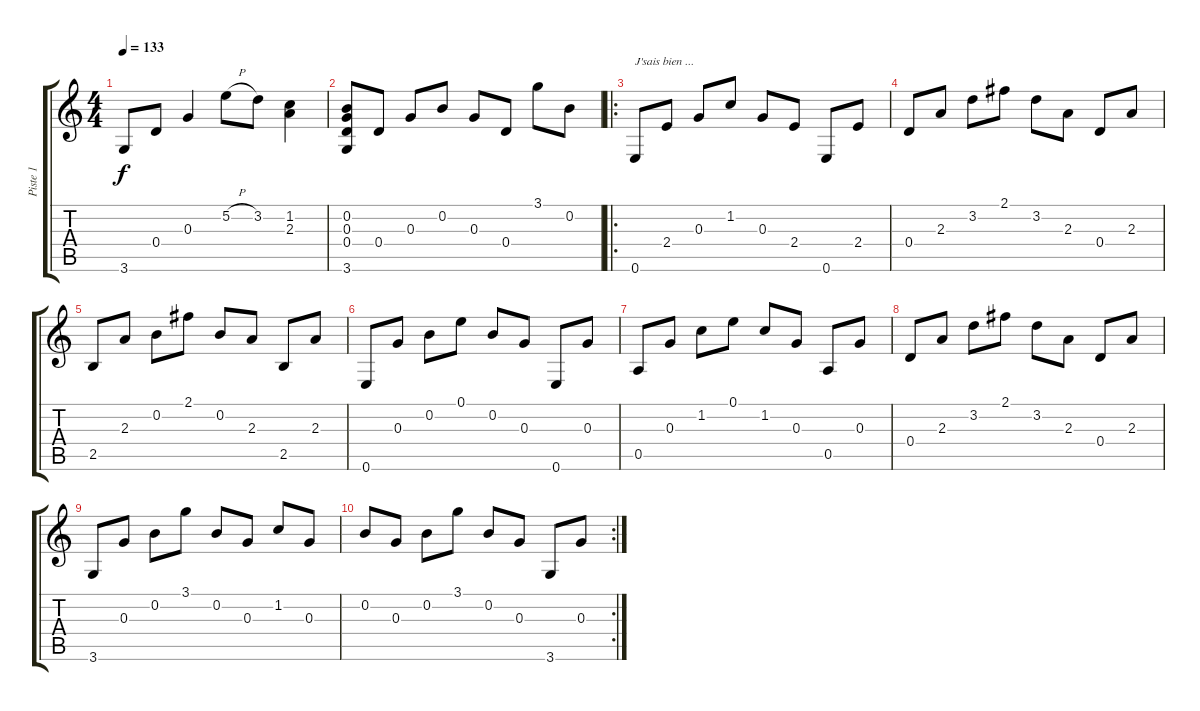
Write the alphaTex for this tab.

\track ("Piste 1" "Piste 1") {instrument acousticguitarnylon}
\staff {score tabs}
\tuning (E4 B3 G3 D3 A2 E2) {hide}
\ts (4 4)
\tempo 133
\clef g2
\ks c
3.6.8{dy f} 0.4.8 0.3.4 5.2{h}.8 3.2.8 (1.2 2.3).4 |
(0.2 0.3 0.4 3.6).8 0.4.8 0.3.8 0.2.8 0.3.8 0.4.8 3.1.8 0.2.8 |
\ro
0.6.8{txt "J'sais bien ..."} 2.4.8 0.3.8 1.2.8 0.3.8 2.4.8 0.6.8 2.4.8 |
0.4.8 2.3.8 3.2.8 2.1.8 3.2.8 2.3.8 0.4.8 2.3.8 |
2.5.8 2.3.8 0.2.8 2.1.8 0.2.8 2.3.8 2.5.8 2.3.8 |
0.6.8 0.3.8 0.2.8 0.1.8 0.2.8 0.3.8 0.6.8 0.3.8 |
0.5.8 0.3.8 1.2.8 0.1.8 1.2.8 0.3.8 0.5.8 0.3.8 |
0.4.8 2.3.8 3.2.8 2.1.8 3.2.8 2.3.8 0.4.8 2.3.8 |
3.6.8 0.3.8 0.2.8 3.1.8 0.2.8 0.3.8 1.2.8 0.3.8 |
\rc 2
0.2.8 0.3.8 0.2.8 3.1.8 0.2.8 0.3.8 3.6.8 0.3.8
